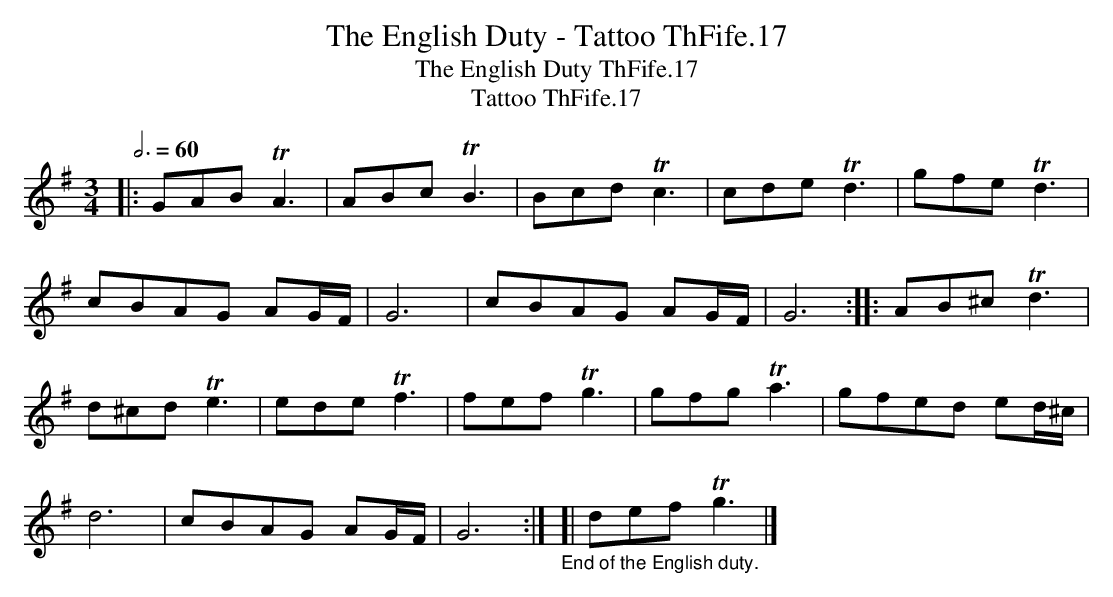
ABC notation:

X:1
T:English Duty - Tattoo ThFife.17, The
T:English Duty ThFife.17, The
T:Tattoo ThFife.17
M:3/4
L:1/8
Q:3/4=60
K:G
|: GAB !trill!A3 | ABc !trill!B3 | Bcd !trill!c3 | cde !trill!d3 | gfe !trill!d3 |
cBAG AG/F/ | G6 | cBAG AG/F/ | G6 :||: AB^c !trill!d3 |
d^cd !trill!e3 | ede !trill!f3 | fef !trill!g3 | gfg !trill!a3 | gfed ed/^c/ |
d6 | cBAG AG/F/ | G6 :| "_End of the English duty."[| def !trill!g3 |]
